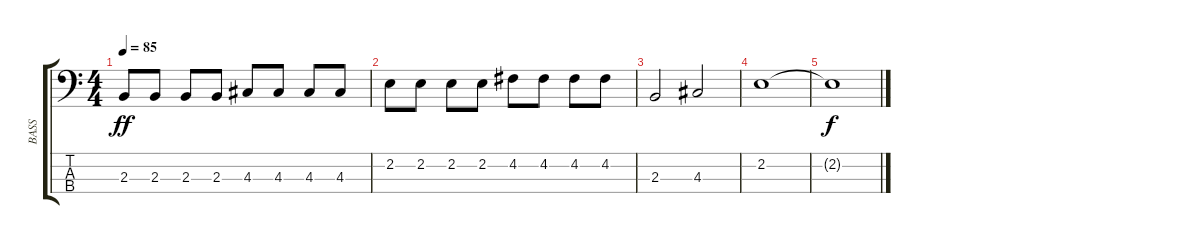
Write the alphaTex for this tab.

\track ("BASS" "BASS") {instrument electricbassfinger}
\staff {score tabs}
\tuning (G2 D2 A1 E1) {hide}
\ts (4 4)
\tempo 85
\clef f4
\ks c
2.3.8{dy ff} 2.3.8 2.3.8 2.3.8 4.3.8 4.3.8 4.3.8 4.3.8 |
2.2.8 2.2.8 2.2.8 2.2.8 4.2.8 4.2.8 4.2.8 4.2.8 |
2.3.2 4.3.2 |
2.2.1 |
2.2{t}.1{dy f}
